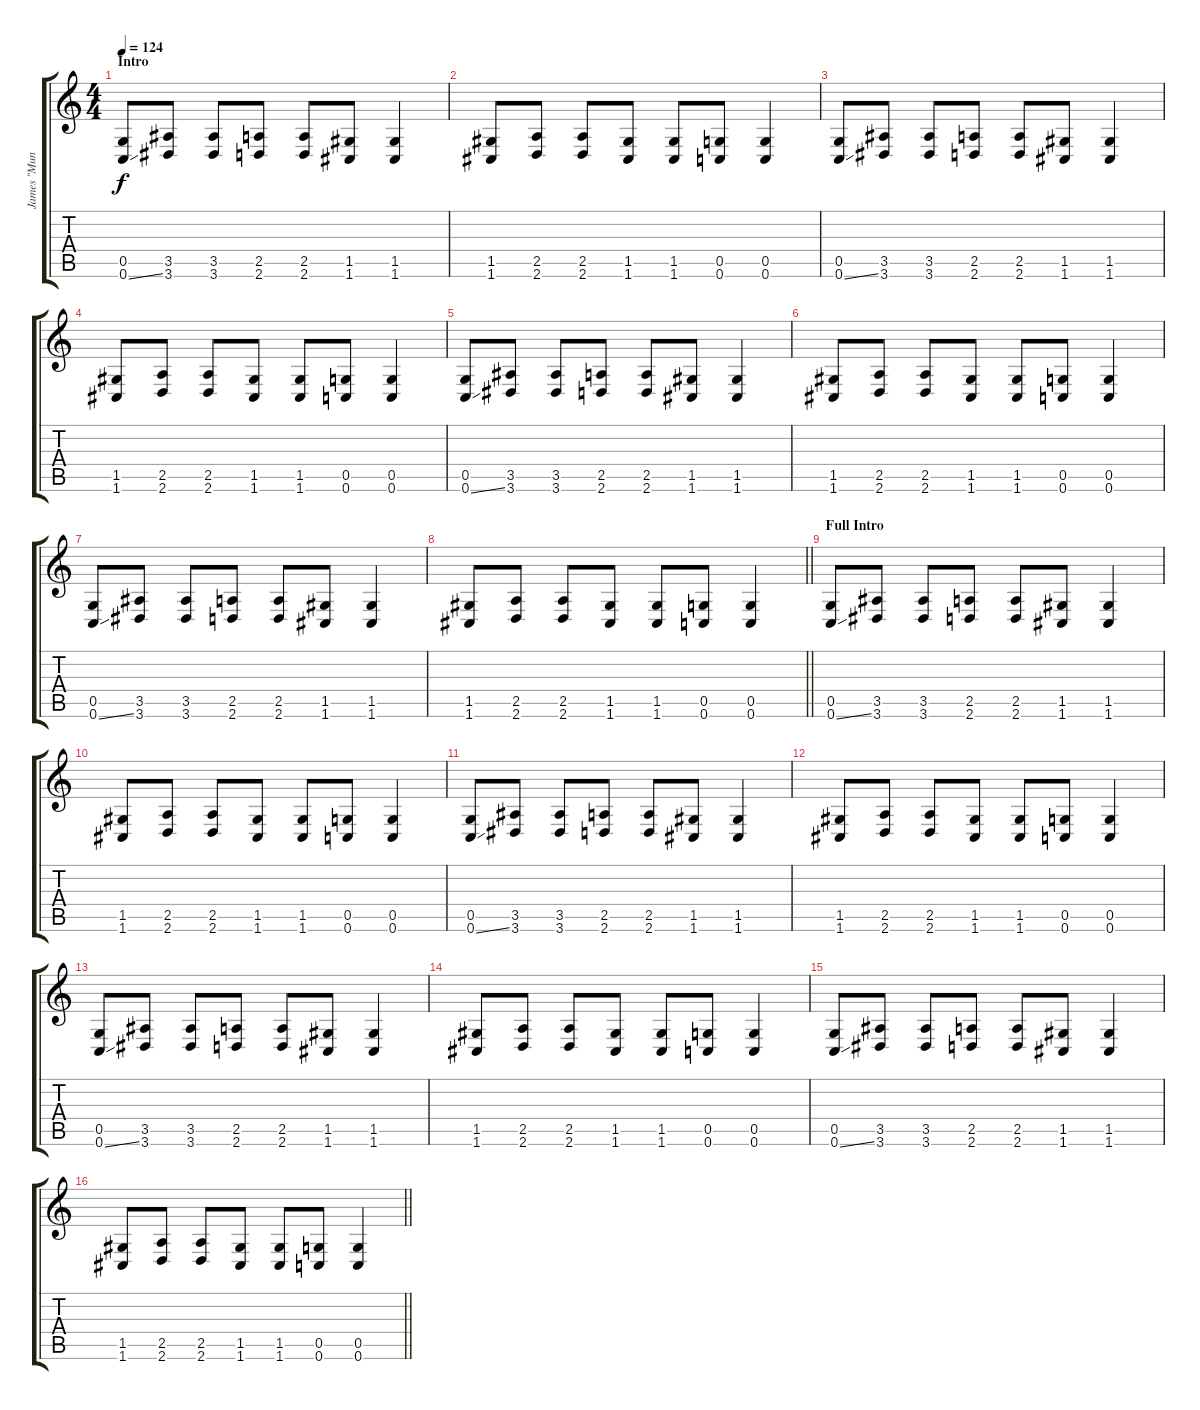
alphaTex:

\track ("James \"Munky\" Shaffer" "James \"Mun") {instrument distortionguitar}
\staff {score tabs}
\tuning (D4 A3 F3 C3 G2 C2) {hide}
\ts (4 4)
\section ("" "Intro")
\tempo 124
\clef g2
\ks c
(0.5 0.6{ss}).8{dy f instrument distortionguitar} (3.5 3.6).8 (3.5 3.6).8 (2.5 2.6).8 (2.5 2.6).8 (1.5 1.6).8 (1.5 1.6).4 |
(1.5 1.6).8 (2.5 2.6).8 (2.5 2.6).8 (1.5 1.6).8 (1.5 1.6).8 (0.5 0.6).8 (0.5 0.6).4 |
(0.5 0.6{ss}).8 (3.5 3.6).8 (3.5 3.6).8 (2.5 2.6).8 (2.5 2.6).8 (1.5 1.6).8 (1.5 1.6).4 |
(1.5 1.6).8 (2.5 2.6).8 (2.5 2.6).8 (1.5 1.6).8 (1.5 1.6).8 (0.5 0.6).8 (0.5 0.6).4 |
(0.5 0.6{ss}).8 (3.5 3.6).8 (3.5 3.6).8 (2.5 2.6).8 (2.5 2.6).8 (1.5 1.6).8 (1.5 1.6).4 |
(1.5 1.6).8 (2.5 2.6).8 (2.5 2.6).8 (1.5 1.6).8 (1.5 1.6).8 (0.5 0.6).8 (0.5 0.6).4 |
(0.5 0.6{ss}).8 (3.5 3.6).8 (3.5 3.6).8 (2.5 2.6).8 (2.5 2.6).8 (1.5 1.6).8 (1.5 1.6).4 |
\barLineRight lightlight
(1.5 1.6).8 (2.5 2.6).8 (2.5 2.6).8 (1.5 1.6).8 (1.5 1.6).8 (0.5 0.6).8 (0.5 0.6).4 |
\section ("" "Full Intro")
(0.5 0.6{ss}).8 (3.5 3.6).8 (3.5 3.6).8 (2.5 2.6).8 (2.5 2.6).8 (1.5 1.6).8 (1.5 1.6).4 |
(1.5 1.6).8 (2.5 2.6).8 (2.5 2.6).8 (1.5 1.6).8 (1.5 1.6).8 (0.5 0.6).8 (0.5 0.6).4 |
(0.5 0.6{ss}).8 (3.5 3.6).8 (3.5 3.6).8 (2.5 2.6).8 (2.5 2.6).8 (1.5 1.6).8 (1.5 1.6).4 |
(1.5 1.6).8 (2.5 2.6).8 (2.5 2.6).8 (1.5 1.6).8 (1.5 1.6).8 (0.5 0.6).8 (0.5 0.6).4 |
(0.5 0.6{ss}).8 (3.5 3.6).8 (3.5 3.6).8 (2.5 2.6).8 (2.5 2.6).8 (1.5 1.6).8 (1.5 1.6).4 |
(1.5 1.6).8 (2.5 2.6).8 (2.5 2.6).8 (1.5 1.6).8 (1.5 1.6).8 (0.5 0.6).8 (0.5 0.6).4 |
(0.5 0.6{ss}).8 (3.5 3.6).8 (3.5 3.6).8 (2.5 2.6).8 (2.5 2.6).8 (1.5 1.6).8 (1.5 1.6).4 |
\barLineRight lightlight
(1.5 1.6).8 (2.5 2.6).8 (2.5 2.6).8 (1.5 1.6).8 (1.5 1.6).8 (0.5 0.6).8 (0.5 0.6).4
